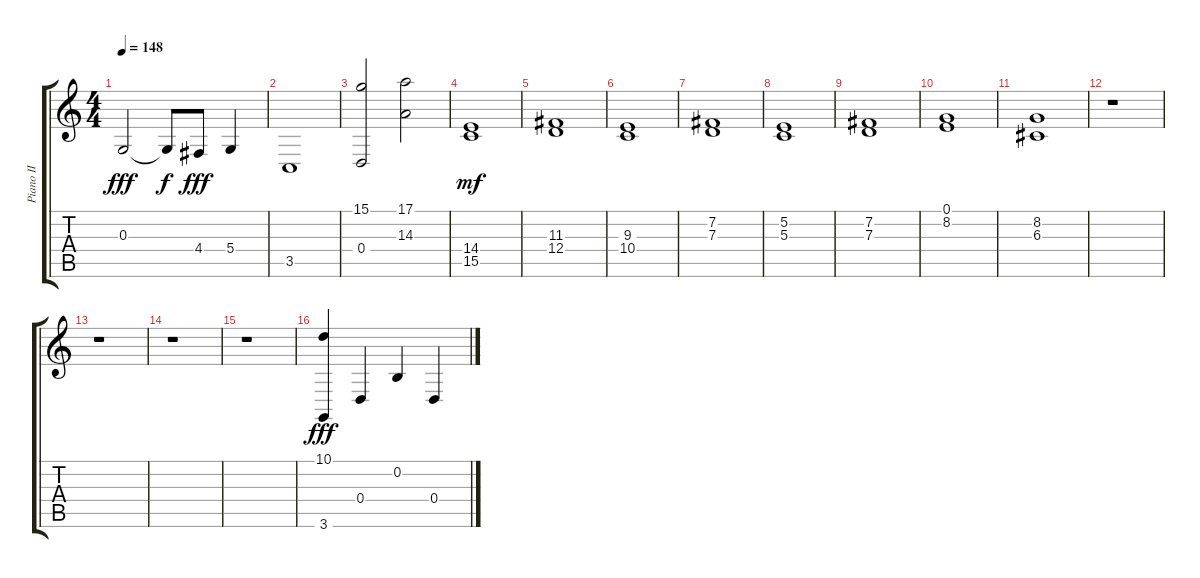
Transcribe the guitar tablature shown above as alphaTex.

\track ("Piano II" "Piano II") {instrument stringensemble2}
\staff {score tabs}
\tuning (E4 B3 G3 D3 A2 E2) {hide}
\ts (4 4)
\tempo 148
\clef g2
\ks c
0.3.2{dy fff} 0.3{t}.8{dy f} 4.4.8{dy fff} 5.4.4 |
3.5.1 |
(15.1 0.4).2 (17.1 14.3).2 |
(14.4 15.5).1{dy mf} |
(11.3 12.4).1 |
(9.3 10.4).1 |
(7.2 7.3).1 |
(5.2 5.3).1 |
(7.2 7.3).1 |
(0.1 8.2).1 |
(8.2 6.3).1 |
r.1 |
r.1 |
r.1 |
r.1 |
(10.1 3.6).4{dy fff instrument stringensemble1} 0.4.4 0.2.4 0.4.4
